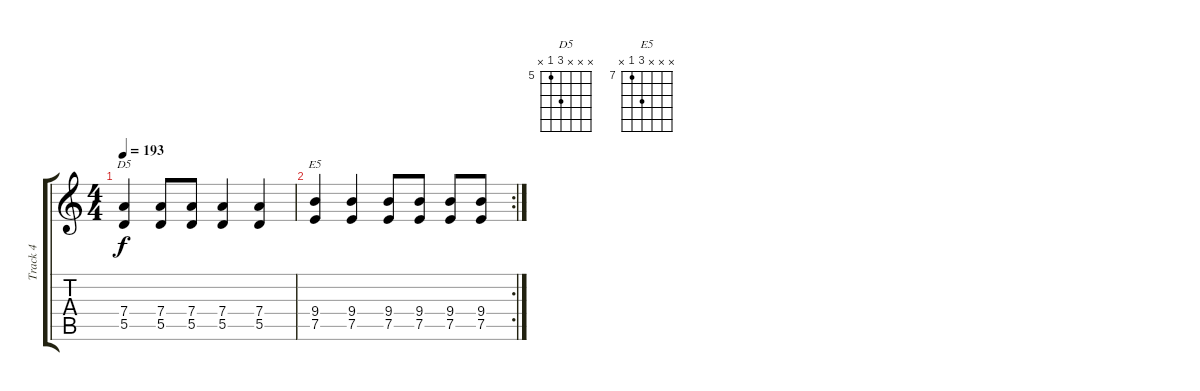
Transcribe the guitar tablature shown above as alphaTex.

\track ("Track 4" "Track 4") {instrument distortionguitar}
\staff {score tabs}
\tuning (E4 B3 G3 D3 A2 E2) {hide}
\chord ("D5" x x x 7 5 x) {firstfret 5}
\chord ("E5" x x x 9 7 x) {firstfret 7}
\ts (4 4)
\tempo 193
\clef g2
\ks c
(7.4 5.5).4{ch "D5" dy f} (7.4 5.5).8 (7.4 5.5).8 (7.4 5.5).4 (7.4 5.5).4 |
\rc 2
(9.4 7.5).4{ch "E5"} (9.4 7.5).4 (9.4 7.5).8 (9.4 7.5).8 (9.4 7.5).8 (9.4 7.5).8
